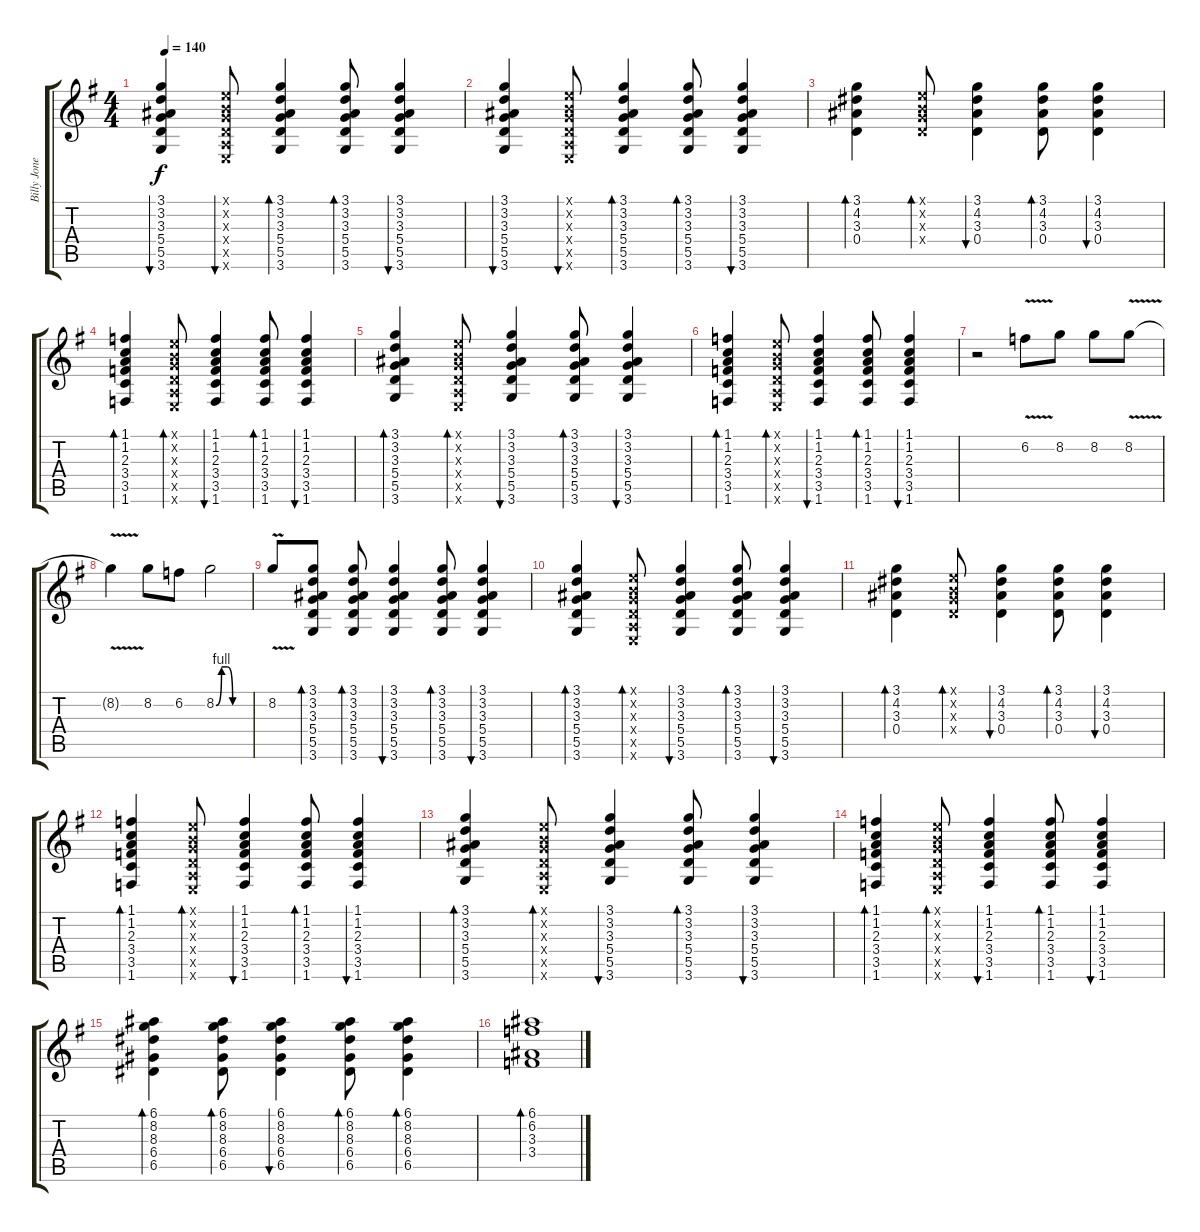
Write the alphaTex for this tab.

\track ("Billy Jones Guitar" "Billy Jone") {instrument overdrivenguitar}
\staff {score tabs}
\tuning (E4 B3 G3 D3 A2 E2) {hide}
\ts (4 4)
\tempo 140
\clef g2
\ks g
(3.1 3.2 3.3 5.4 5.5 3.6).4{bu 120 dy f volume 11 instrument electricguitarclean} (0.1{x} 0.2{x} 0.3{x} 0.4{x} 0.5{x} 0.6{x}).8{bu 60} (3.1 3.2 3.3 5.4 5.5 3.6).4{bd 60} (3.1 3.2 3.3 5.4 5.5 3.6).8{bd 60} (3.1 3.2 3.3 5.4 5.5 3.6).4{bu 60} |
(3.1 3.2 3.3 5.4 5.5 3.6).4{bu 120 instrument electricguitarclean} (0.1{x} 0.2{x} 0.3{x} 0.4{x} 0.5{x} 0.6{x}).8{bu 60} (3.1 3.2 3.3 5.4 5.5 3.6).4{bd 60} (3.1 3.2 3.3 5.4 5.5 3.6).8{bd 60} (3.1 3.2 3.3 5.4 5.5 3.6).4{bu 60} |
(3.1 4.2 3.3 0.4).4{bd 120} (0.1{x} 0.2{x} 0.3{x} 0.4{x}).8{bd 60} (3.1 4.2 3.3 0.4).4{bu 60} (3.1 4.2 3.3 0.4).8{bd 60} (3.1 4.2 3.3 0.4).4{bu 60} |
(1.1 1.2 2.3 3.4 3.5 1.6).4{bd 120} (0.1{x} 0.2{x} 0.3{x} 0.4{x} 0.5{x} 0.6{x}).8{bd 60} (1.1 1.2 2.3 3.4 3.5 1.6).4{bu 60} (1.1 1.2 2.3 3.4 3.5 1.6).8{bd 60} (1.1 1.2 2.3 3.4 3.5 1.6).4{bu 60} |
(3.1 3.2 3.3 5.4 5.5 3.6).4{bd 60} (0.1{x} 0.2{x} 0.3{x} 0.4{x} 0.5{x} 0.6{x}).8{bd 30} (3.1 3.2 3.3 5.4 5.5 3.6).4{bu 30} (3.1 3.2 3.3 5.4 5.5 3.6).8{bd 30} (3.1 3.2 3.3 5.4 5.5 3.6).4{bu 30} |
(1.1 1.2 2.3 3.4 3.5 1.6).4{bd 120} (0.1{x} 0.2{x} 0.3{x} 0.4{x} 0.5{x} 0.6{x}).8{bd 60} (1.1 1.2 2.3 3.4 3.5 1.6).4{bu 60} (1.1 1.2 2.3 3.4 3.5 1.6).8{bd 60} (1.1 1.2 2.3 3.4 3.5 1.6).4{bu 60} |
r.2 6.2{v}.8{volume 14 instrument overdrivenguitar} 8.2.8 8.2.8 8.2{v}.8 |
8.2{t}.4 8.2.8 6.2.8 8.2{be (custom 0 0 10 4 20 4 30 0 60 0)}.2 |
8.2{v}.8 (3.1 3.2 3.3 5.4 5.5 3.6).8{bd 60 volume 10 instrument electricguitarclean} (3.1 3.2 3.3 5.4 5.5 3.6).8{bd 30} (3.1 3.2 3.3 5.4 5.5 3.6).4{bu 30} (3.1 3.2 3.3 5.4 5.5 3.6).8{bd 30} (3.1 3.2 3.3 5.4 5.5 3.6).4{bu 30} |
(3.1 3.2 3.3 5.4 5.5 3.6).4{bd 60} (0.1{x} 0.2{x} 0.3{x} 0.4{x} 0.5{x} 0.6{x}).8{bd 30} (3.1 3.2 3.3 5.4 5.5 3.6).4{bu 30} (3.1 3.2 3.3 5.4 5.5 3.6).8{bd 30} (3.1 3.2 3.3 5.4 5.5 3.6).4{bu 30} |
(3.1 4.2 3.3 0.4).4{bd 120} (0.1{x} 0.2{x} 0.3{x} 0.4{x}).8{bd 60} (3.1 4.2 3.3 0.4).4{bu 60} (3.1 4.2 3.3 0.4).8{bd 60} (3.1 4.2 3.3 0.4).4{bu 60} |
(1.1 1.2 2.3 3.4 3.5 1.6).4{bd 120} (0.1{x} 0.2{x} 0.3{x} 0.4{x} 0.5{x} 0.6{x}).8{bd 60} (1.1 1.2 2.3 3.4 3.5 1.6).4{bu 60} (1.1 1.2 2.3 3.4 3.5 1.6).8{bd 60} (1.1 1.2 2.3 3.4 3.5 1.6).4{bu 60} |
(3.1 3.2 3.3 5.4 5.5 3.6).4{bd 60} (0.1{x} 0.2{x} 0.3{x} 0.4{x} 0.5{x} 0.6{x}).8{bd 30} (3.1 3.2 3.3 5.4 5.5 3.6).4{bu 30} (3.1 3.2 3.3 5.4 5.5 3.6).8{bd 30} (3.1 3.2 3.3 5.4 5.5 3.6).4{bu 30} |
(1.1 1.2 2.3 3.4 3.5 1.6).4{bd 120} (0.1{x} 0.2{x} 0.3{x} 0.4{x} 0.5{x} 0.6{x}).8{bd 60} (1.1 1.2 2.3 3.4 3.5 1.6).4{bu 60} (1.1 1.2 2.3 3.4 3.5 1.6).8{bd 60} (1.1 1.2 2.3 3.4 3.5 1.6).4{bu 60} |
(6.1 8.2 8.3 6.4 6.5).4{bd 120} (6.1 8.2 8.3 6.4 6.5).8{bd 60} (6.1 8.2 8.3 6.4 6.5).4{bu 60} (6.1 8.2 8.3 6.4 6.5).8{bd 60} (6.1 8.2 8.3 6.4 6.5).4{bd 60} |
(6.1 6.2 3.3 3.4).1{bd 480}
